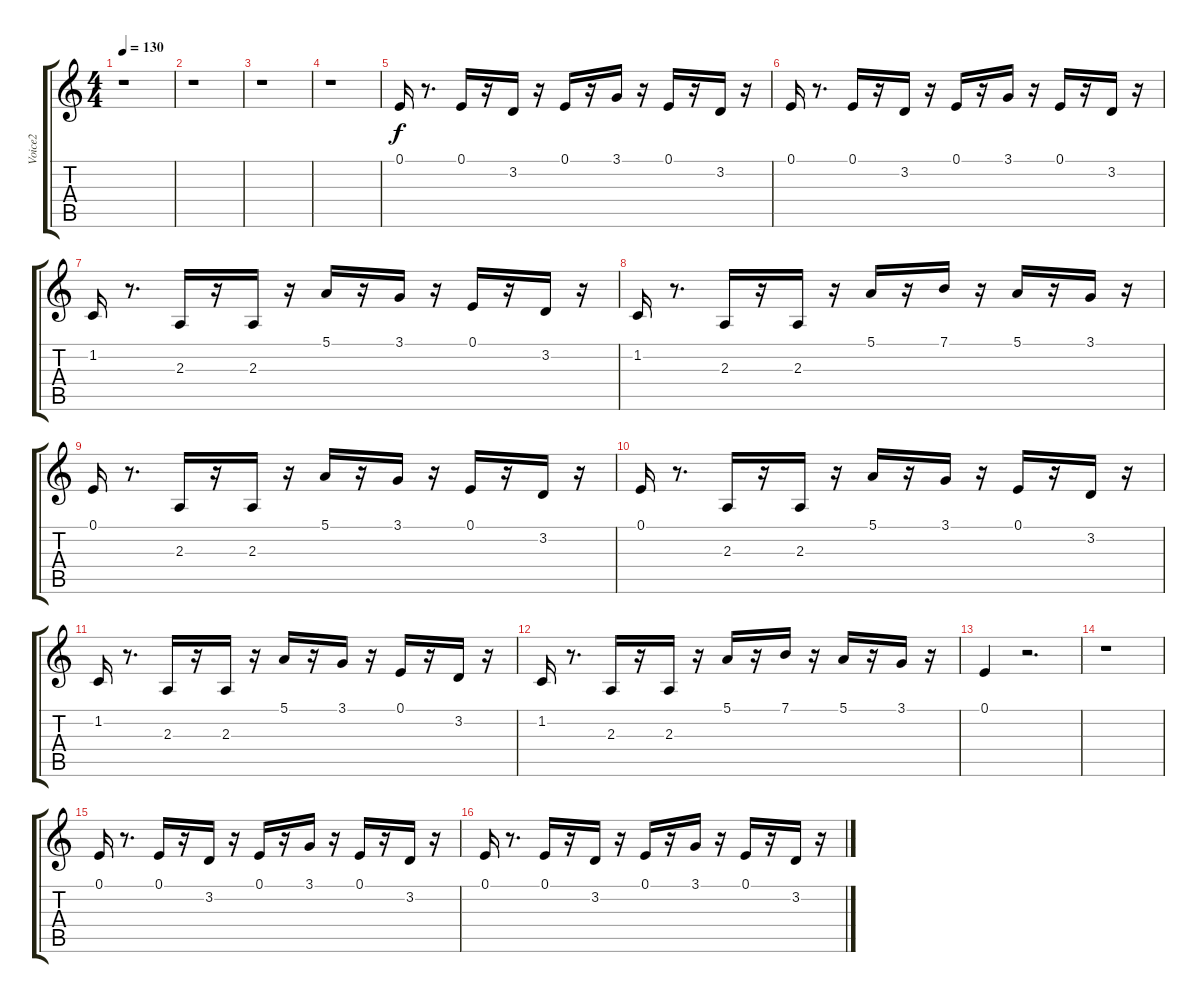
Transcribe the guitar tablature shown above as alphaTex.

\track ("Voice2" "Voice2") {instrument frenchhorn}
\staff {score tabs}
\tuning (E4 B3 G3 D3 A2 E2) {hide}
\ts (4 4)
\tempo 130
\clef g2
\ks c
r.1{dy f instrument frenchhorn} |
r.1 |
r.1 |
r.1 |
0.1.16 r.8{d} 0.1.16 r.16 3.2.16 r.16 0.1.16 r.16 3.1.16 r.16 0.1.16 r.16 3.2.16 r.16 |
0.1.16 r.8{d} 0.1.16 r.16 3.2.16 r.16 0.1.16 r.16 3.1.16 r.16 0.1.16 r.16 3.2.16 r.16 |
1.2.16 r.8{d} 2.3.16 r.16 2.3.16 r.16 5.1.16 r.16 3.1.16 r.16 0.1.16 r.16 3.2.16 r.16 |
1.2.16 r.8{d} 2.3.16 r.16 2.3.16 r.16 5.1.16 r.16 7.1.16 r.16 5.1.16 r.16 3.1.16 r.16 |
0.1.16 r.8{d} 2.3.16 r.16 2.3.16 r.16 5.1.16 r.16 3.1.16 r.16 0.1.16 r.16 3.2.16 r.16 |
0.1.16 r.8{d} 2.3.16 r.16 2.3.16 r.16 5.1.16 r.16 3.1.16 r.16 0.1.16 r.16 3.2.16 r.16 |
1.2.16 r.8{d} 2.3.16 r.16 2.3.16 r.16 5.1.16 r.16 3.1.16 r.16 0.1.16 r.16 3.2.16 r.16 |
1.2.16 r.8{d} 2.3.16 r.16 2.3.16 r.16 5.1.16 r.16 7.1.16 r.16 5.1.16 r.16 3.1.16 r.16 |
0.1.4 r.2{d} |
r.1 |
0.1.16 r.8{d} 0.1.16 r.16 3.2.16 r.16 0.1.16 r.16 3.1.16 r.16 0.1.16 r.16 3.2.16 r.16 |
0.1.16 r.8{d} 0.1.16 r.16 3.2.16 r.16 0.1.16 r.16 3.1.16 r.16 0.1.16 r.16 3.2.16 r.16
